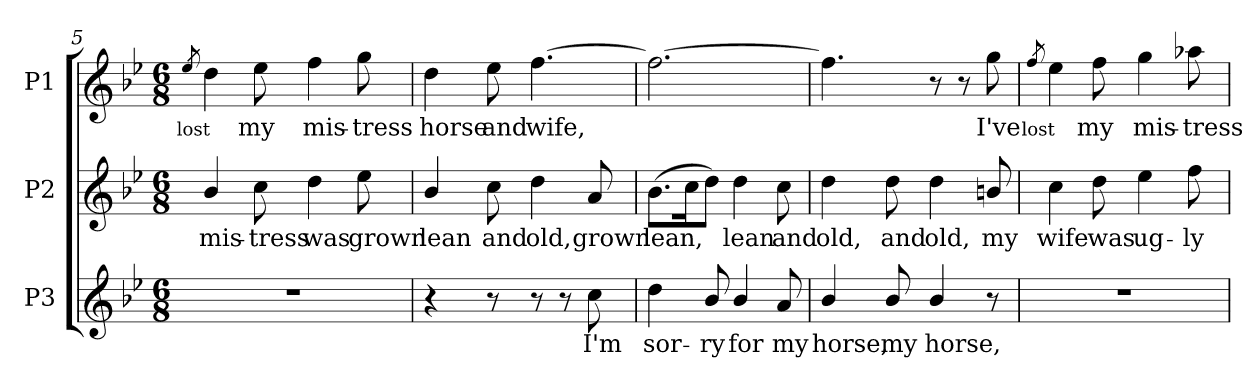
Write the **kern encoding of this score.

**kern	**text	**kern	**text	**kern	**text
*part3	*part3	*part2	*part2	*part1	*part1
*staff3	*staff3	*staff2	*staff2	*staff1	*staff1
*I"P3	*	*I"P2	*	*I"P1	*
!!LO:LB:g=z
*clefG2	*	*clefG2	*	*clefG2	*
*k[b-e-]	*	*k[b-e-]	*	*k[b-e-]	*
*B-:	*	*B-:	*	*B-:	*
*M6/8	*	*M6/8	*	*M6/8	*
=5	=5	=5	=5	=5	=5
!	!	!	!	!	!LO:LY:b:color=#000000
.	.	.	.	8qee-i/	lost
!LO:N:vis=1	!	!	!	!	!
!	!	!	!LO:LY:b:color=#000000	!	!
2.r	.	4b-i/	mis-	4ddi\	.
!	!	!	!LO:LY:b:color=#000000	!	!
!	!	!	!	!	!LO:LY:b:color=#000000
.	.	8cci\	-tress	8ee-i\	my
!	!	!	!LO:LY:b:color=#000000	!	!
!	!	!	!	!	!LO:LY:b:color=#000000
.	.	4ddi\	was	4ffi\	mis-
!	!	!	!LO:LY:b:color=#000000	!	!
!	!	!	!	!	!LO:LY:b:color=#000000
.	.	8ee-i\	grown	8ggi\	-tress
=6	=6	=6	=6	=6	=6
!	!	!	!LO:LY:b:color=#000000	!	!
!	!	!	!	!	!LO:LY:b:color=#000000
4r	.	4b-i/	lean	4ddi\	horse
!	!	!	!LO:LY:b:color=#000000	!	!
!	!	!	!	!	!LO:LY:b:color=#000000
8r	.	8cci\	and	8ee-i\	and
!	!	!	!LO:LY:b:color=#000000	!	!
!	!	!	!	!	!LO:LY:b:color=#000000
8r	.	4ddi\	old,	[>4.ffi\	wife,
8r	.	.	.	.	.
!	!LO:LY:b:color=#000000	!	!	!	!
!	!	!	!LO:LY:b:color=#000000	!	!
8cci\	I'm	8ai/	grown	.	.
=7	=7	=7	=7	=7	=7
!	!LO:LY:b:color=#000000	!	!	!	!
!	!	!	!LO:LY:b:color=#000000	!	!
4ddi\	sor-	(8.b-i\L	lean,	2.ffi\_>	.
.	.	16cci\k	.	.	.
!	!LO:LY:b:color=#000000	!	!	!	!
8b-i/	-ry	8ddi\J)	.	.	.
!	!LO:LY:b:color=#000000	!	!	!	!
!	!	!	!LO:LY:b:color=#000000	!	!
4b-i/	for	4ddi\	lean	.	.
!	!LO:LY:b:color=#000000	!	!	!	!
!	!	!	!LO:LY:b:color=#000000	!	!
8ai/	my	8cci\	and	.	.
=8	=8	=8	=8	=8	=8
!	!LO:LY:b:color=#000000	!	!	!	!
!	!	!	!LO:LY:b:color=#000000	!	!
4b-i/	horse,	4ddi\	old,	4.ffi\]	.
!	!LO:LY:b:color=#000000	!	!	!	!
!	!	!	!LO:LY:b:color=#000000	!	!
8b-i/	my	8ddi\	and	.	.
!	!LO:LY:b:color=#000000	!	!	!	!
!	!	!	!LO:LY:b:color=#000000	!	!
4b-i/	horse,	4ddi\	old,	8r	.
.	.	.	.	8r	.
!	!	!	!LO:LY:b:color=#000000	!	!
!	!	!	!	!	!LO:LY:b:color=#000000
8r	.	8bni/	my	8ggi\	I've
=9	=9	=9	=9	=9	=9
!	!	!	!	!	!LO:LY:b:color=#000000
.	.	.	.	8qffi/	lost
!LO:N:vis=1	!	!	!	!	!
!	!	!	!LO:LY:b:color=#000000	!	!
2.r	.	4cci\	wife	4ee-i\	.
!	!	!	!LO:LY:b:color=#000000	!	!
!	!	!	!	!	!LO:LY:b:color=#000000
.	.	8ddi\	was	8ffi\	my
!	!	!	!LO:LY:b:color=#000000	!	!
!	!	!	!	!	!LO:LY:b:color=#000000
.	.	4ee-i\	ug-	4ggi\	mis-
!	!	!	!LO:LY:b:color=#000000	!	!
!	!	!	!	!	!LO:LY:b:color=#000000
.	.	8ffi\	-ly	8aa-Xi\	-tress
=	=	=	=	=	=
*-	*-	*-	*-	*-	*-
